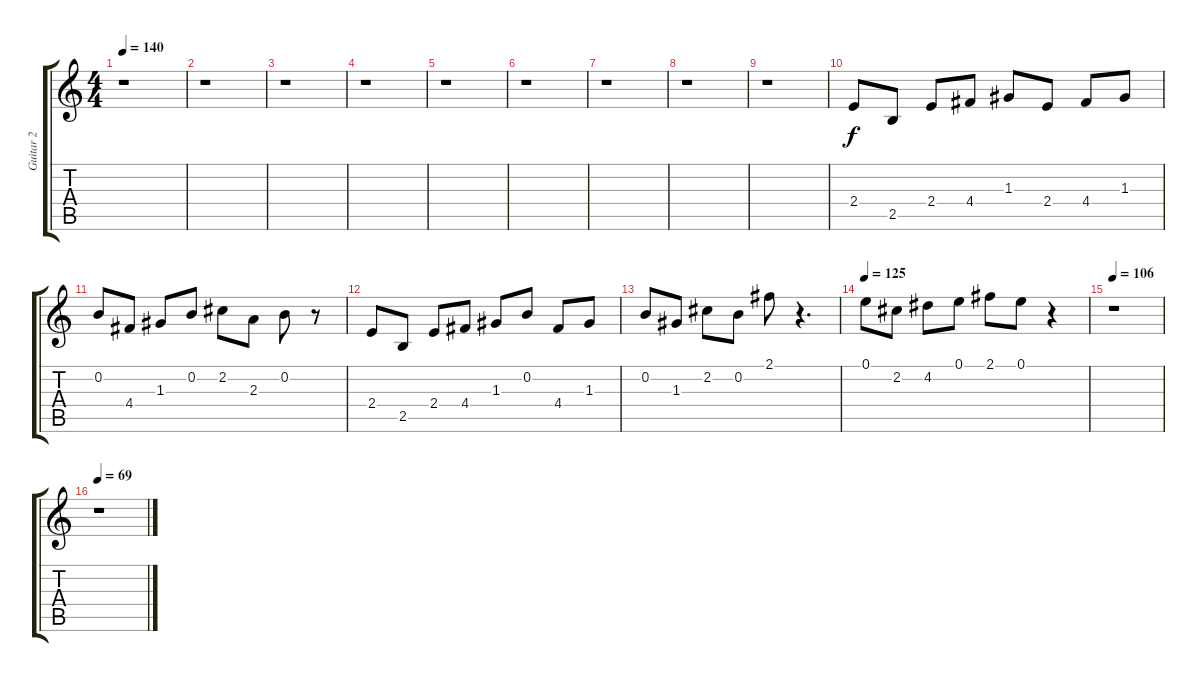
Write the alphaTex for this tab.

\track ("Guitar 2" "Guitar 2") {instrument electricguitarmuted}
\staff {score tabs}
\tuning (E4 B3 G3 D3 A2 E2) {hide}
\ts (4 4)
\tempo 140
\clef g2
\ks c
r.1{dy mf} |
r.1 |
r.1 |
r.1 |
r.1 |
r.1 |
r.1 |
r.1 |
r.1 |
2.4.8{dy f} 2.5.8 2.4.8 4.4.8 1.3.8 2.4.8 4.4.8 1.3.8 |
0.2.8 4.4.8 1.3.8 0.2.8 2.2.8 2.3.8 0.2.8 r.8 |
2.4.8 2.5.8 2.4.8 4.4.8 1.3.8 0.2.8 4.4.8 1.3.8 |
0.2.8 1.3.8 2.2.8 0.2.8 2.1.8 r.4{d} |
\tempo 125
0.1.8 2.2.8 4.2.8 0.1.8 2.1.8 0.1.8 r.4 |
\tempo 106
r.1 |
\tempo 69
r.1
